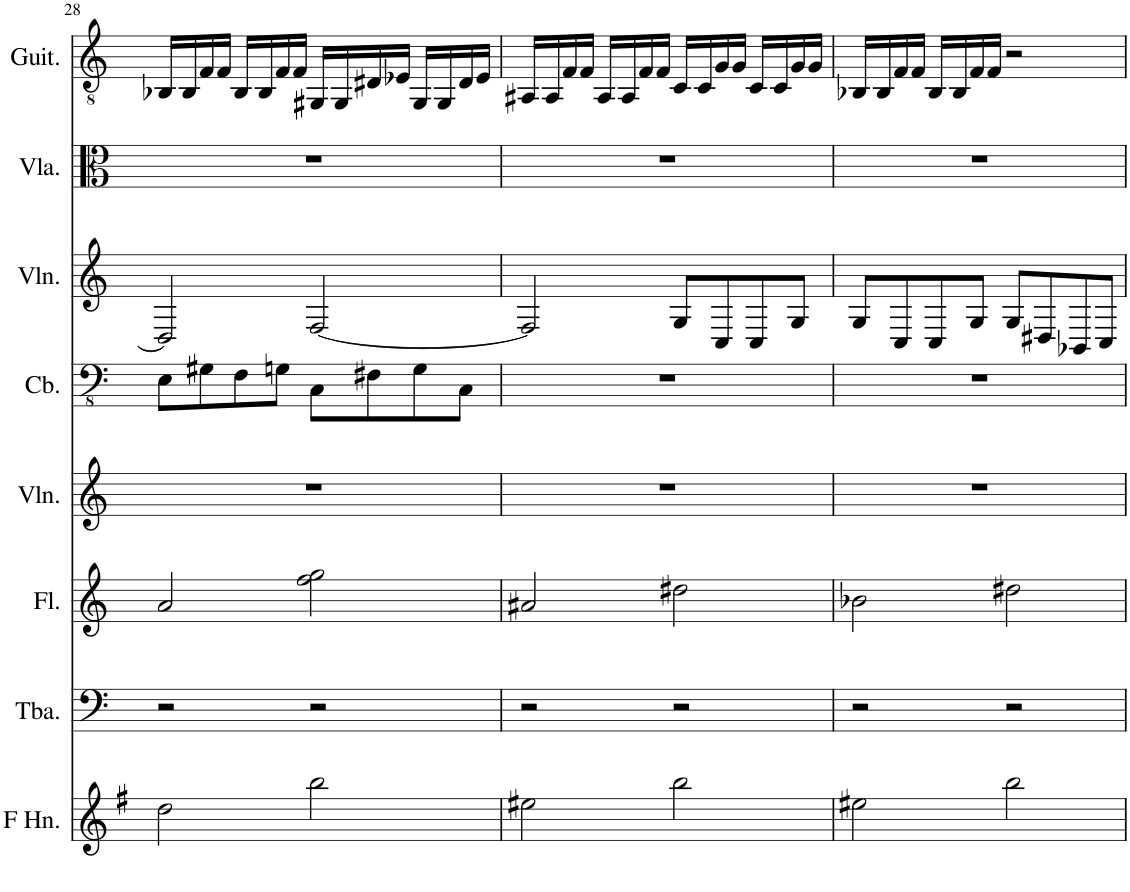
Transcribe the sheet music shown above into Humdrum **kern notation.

**kern	**kern	**kern	**kern	**kern	**kern	**kern	**kern
*part8	*part7	*part6	*part5	*part4	*part3	*part2	*part1
*staff8	*staff7	*staff6	*staff5	*staff4	*staff3	*staff2	*staff1
*I"Horn in F	*I"Tuba	*I"Flute	*I"Violin	*I"Contrabass	*I"Violin	*I"Viola	*I"Classical Guitar
*	*I'Tba.	*I'Fl.	*I'Vln.	*I'Cb.	*I'Vln.	*I'Vla.	*I'Guit.
!!LO:PB:g=z
*clefG2	*clefF4	*clefG2	*clefG2	*clefFv4	*clefG2	*clefC3	*clefGv2
*Trd4c7	*	*	*	*Trd7c12	*	*	*
*k[f#]	*k[]	*k[]	*k[]	*k[]	*k[]	*k[]	*k[]
*M4/4	*M4/4	*M4/4	*M4/4	*M4/4	*M4/4	*M4/4	*M4/4
=28	=28	=28	=28	=28	=28	=28	=28
2dd\	2r	2a/	1r	8EE\L	2D#/]	1r	16BB-X/LL
.	.	.	.	.	.	.	16BB-/
.	.	.	.	8GG#X\	.	.	16F/
.	.	.	.	.	.	.	16F/JJ
.	.	.	.	8FF\	.	.	16BB-/LL
.	.	.	.	.	.	.	16BB-/
.	.	.	.	8GGn\J	.	.	16F/
.	.	.	.	.	.	.	16F/JJ
2bb\	2r	2ff\ 2gg\	.	8CC\L	[2F/	.	16GG#X/LL
.	.	.	.	.	.	.	16GG#/
.	.	.	.	8FF#X\	.	.	16D#X/
.	.	.	.	.	.	.	16E-X/JJ
.	.	.	.	8GG\	.	.	16GG#/LL
.	.	.	.	.	.	.	16GG#/
.	.	.	.	8CC\J	.	.	16D#/
.	.	.	.	.	.	.	16E-/JJ
=29	=29	=29	=29	=29	=29	=29	=29
2ee#X\	2r	2a#X/	1r	1r	2F/]	1r	16AA#X/LL
.	.	.	.	.	.	.	16AA#/
.	.	.	.	.	.	.	16F/
.	.	.	.	.	.	.	16F/JJ
.	.	.	.	.	.	.	16AA#/LL
.	.	.	.	.	.	.	16AA#/
.	.	.	.	.	.	.	16F/
.	.	.	.	.	.	.	16F/JJ
2bb\	2r	2dd#X\	.	.	8G/L	.	16C/LL
.	.	.	.	.	.	.	16C/
.	.	.	.	.	8C/	.	16G/
.	.	.	.	.	.	.	16G/JJ
.	.	.	.	.	8C/	.	16C/LL
.	.	.	.	.	.	.	16C/
.	.	.	.	.	8G/J	.	16G/
.	.	.	.	.	.	.	16G/JJ
=30	=30	=30	=30	=30	=30	=30	=30
2ee#X\	2r	2b-X\	1r	1r	8G/L	1r	16BB-X/LL
.	.	.	.	.	.	.	16BB-/
.	.	.	.	.	8C/	.	16F/
.	.	.	.	.	.	.	16F/JJ
.	.	.	.	.	8C/	.	16BB-/LL
.	.	.	.	.	.	.	16BB-/
.	.	.	.	.	8G/J	.	16F/
.	.	.	.	.	.	.	16F/JJ
2bb\	2r	2dd#X\	.	.	8G/L	.	2r
.	.	.	.	.	8D#X/	.	.
.	.	.	.	.	8BB-X/	.	.
.	.	.	.	.	8C/J	.	.
=	=	=	=	=	=	=	=
*-	*-	*-	*-	*-	*-	*-	*-
